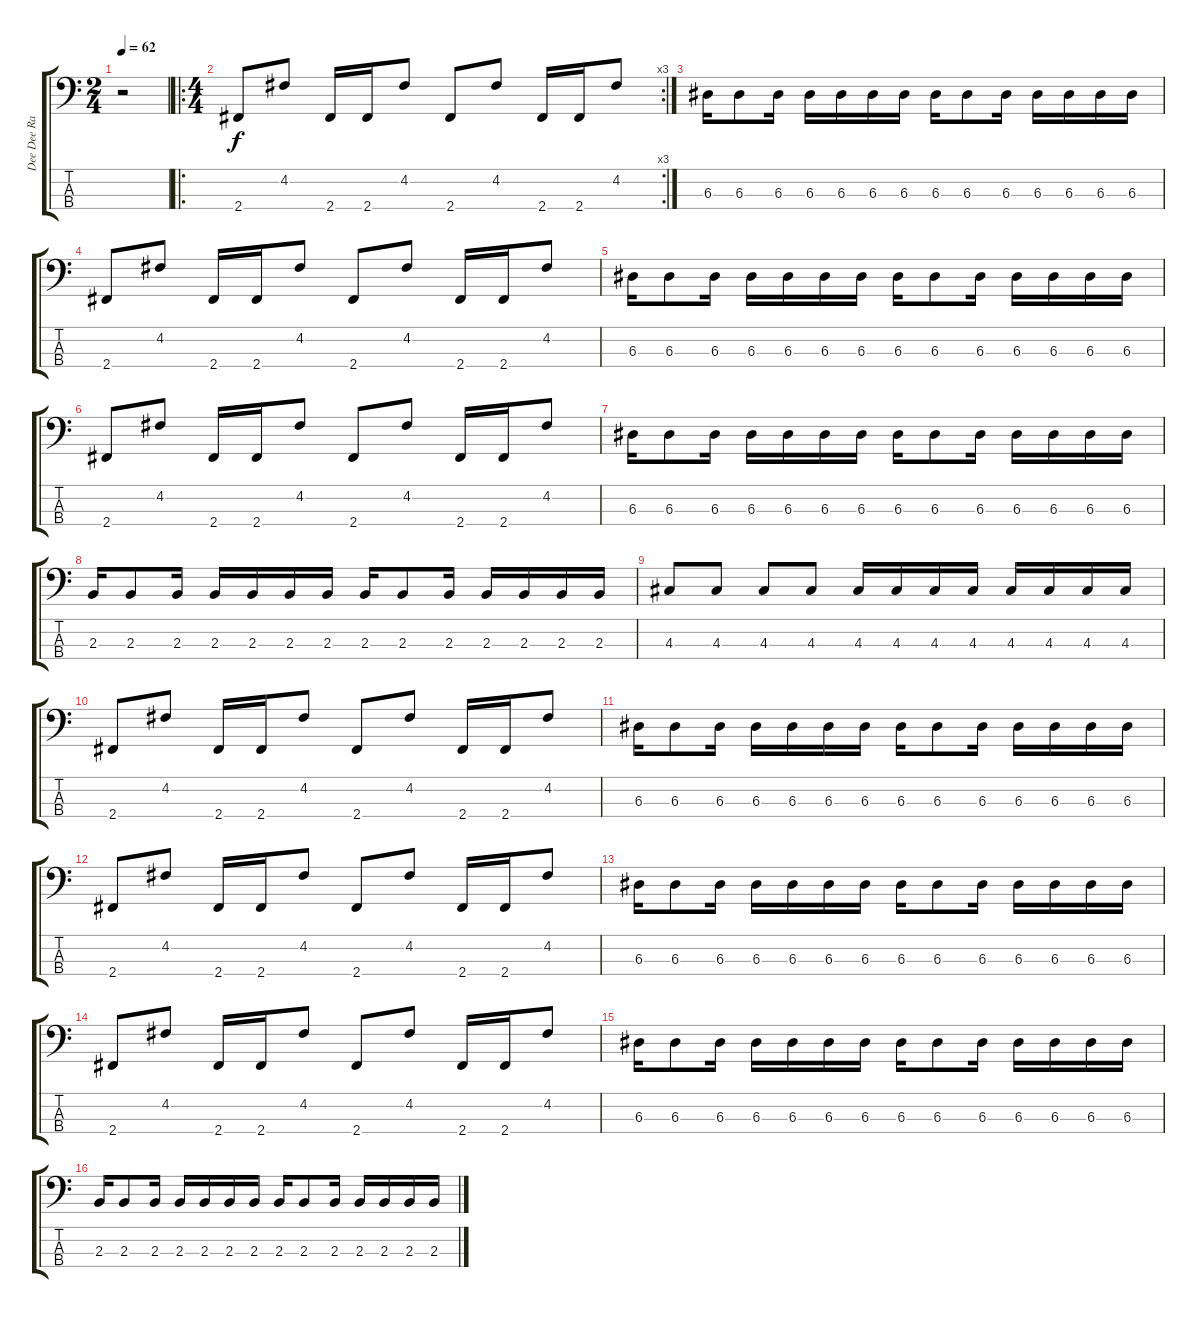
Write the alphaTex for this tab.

\track ("Dee Dee Ramone" "Dee Dee Ra") {instrument electricbasspick}
\staff {score tabs}
\tuning (G2 D2 A1 E1) {hide}
\ts (2 4)
\tempo 62
\clef f4
\ks c
r.2{dy f instrument electricbasspick} |
\ro
\rc 3
\ts (4 4)
2.4.8 4.2.8 2.4.16 2.4.16 4.2.8 2.4.8 4.2.8 2.4.16 2.4.16 4.2.8 |
6.3.16 6.3.8 6.3.16 6.3.16 6.3.16 6.3.16 6.3.16 6.3.16 6.3.8 6.3.16 6.3.16 6.3.16 6.3.16 6.3.16 |
2.4.8 4.2.8 2.4.16 2.4.16 4.2.8 2.4.8 4.2.8 2.4.16 2.4.16 4.2.8 |
6.3.16 6.3.8 6.3.16 6.3.16 6.3.16 6.3.16 6.3.16 6.3.16 6.3.8 6.3.16 6.3.16 6.3.16 6.3.16 6.3.16 |
2.4.8 4.2.8 2.4.16 2.4.16 4.2.8 2.4.8 4.2.8 2.4.16 2.4.16 4.2.8 |
6.3.16 6.3.8 6.3.16 6.3.16 6.3.16 6.3.16 6.3.16 6.3.16 6.3.8 6.3.16 6.3.16 6.3.16 6.3.16 6.3.16 |
2.3.16 2.3.8 2.3.16 2.3.16 2.3.16 2.3.16 2.3.16 2.3.16 2.3.8 2.3.16 2.3.16 2.3.16 2.3.16 2.3.16 |
4.3.8 4.3.8 4.3.8 4.3.8 4.3.16 4.3.16 4.3.16 4.3.16 4.3.16 4.3.16 4.3.16 4.3.16 |
2.4.8 4.2.8 2.4.16 2.4.16 4.2.8 2.4.8 4.2.8 2.4.16 2.4.16 4.2.8 |
6.3.16 6.3.8 6.3.16 6.3.16 6.3.16 6.3.16 6.3.16 6.3.16 6.3.8 6.3.16 6.3.16 6.3.16 6.3.16 6.3.16 |
2.4.8 4.2.8 2.4.16 2.4.16 4.2.8 2.4.8 4.2.8 2.4.16 2.4.16 4.2.8 |
6.3.16 6.3.8 6.3.16 6.3.16 6.3.16 6.3.16 6.3.16 6.3.16 6.3.8 6.3.16 6.3.16 6.3.16 6.3.16 6.3.16 |
2.4.8 4.2.8 2.4.16 2.4.16 4.2.8 2.4.8 4.2.8 2.4.16 2.4.16 4.2.8 |
6.3.16 6.3.8 6.3.16 6.3.16 6.3.16 6.3.16 6.3.16 6.3.16 6.3.8 6.3.16 6.3.16 6.3.16 6.3.16 6.3.16 |
2.3.16 2.3.8 2.3.16 2.3.16 2.3.16 2.3.16 2.3.16 2.3.16 2.3.8 2.3.16 2.3.16 2.3.16 2.3.16 2.3.16
